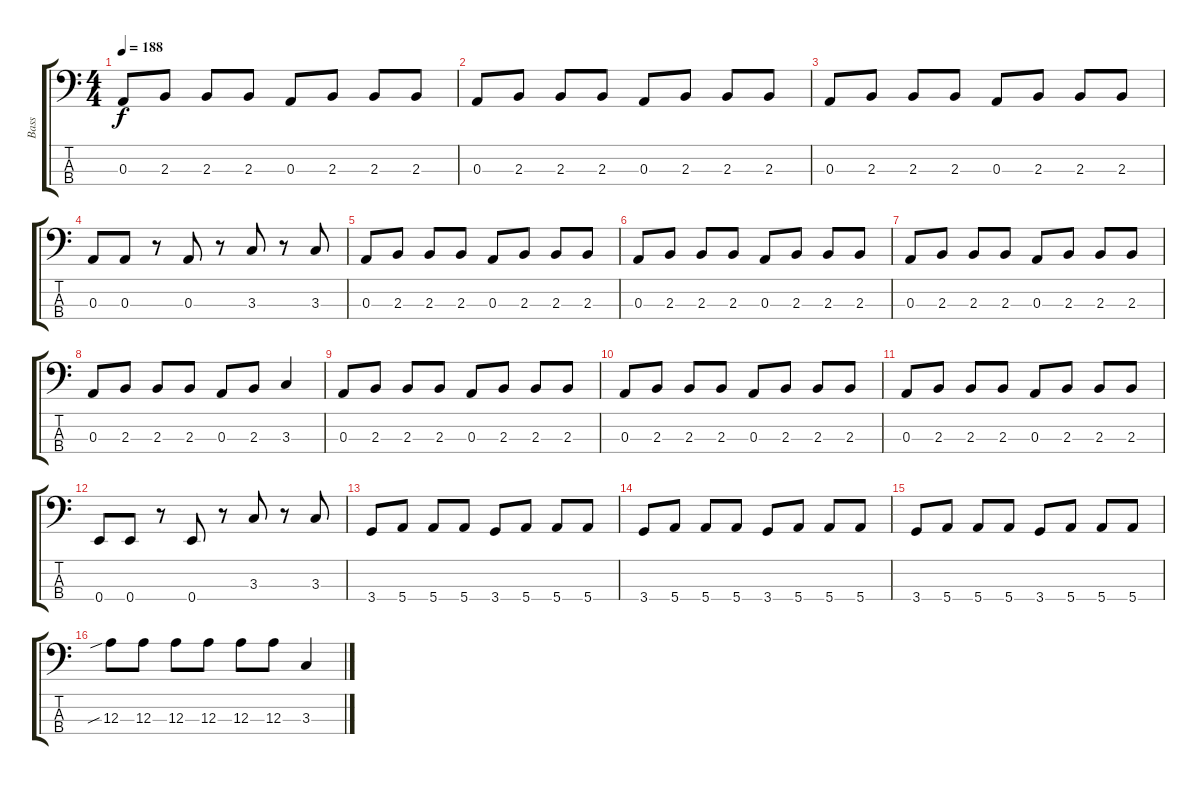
\track ("Bass" "Bass") {instrument electricbasspick}
\staff {score tabs}
\tuning (G2 D2 A1 E1) {hide}
\ts (4 4)
\tempo 188
\clef f4
\ks c
0.3.8{dy f} 2.3.8 2.3.8 2.3.8 0.3.8 2.3.8 2.3.8 2.3.8 |
0.3.8 2.3.8 2.3.8 2.3.8 0.3.8 2.3.8 2.3.8 2.3.8 |
0.3.8 2.3.8 2.3.8 2.3.8 0.3.8 2.3.8 2.3.8 2.3.8 |
0.3.8 0.3.8 r.8 0.3.8 r.8 3.3.8 r.8 3.3.8 |
0.3.8 2.3.8 2.3.8 2.3.8 0.3.8 2.3.8 2.3.8 2.3.8 |
0.3.8 2.3.8 2.3.8 2.3.8 0.3.8 2.3.8 2.3.8 2.3.8 |
0.3.8 2.3.8 2.3.8 2.3.8 0.3.8 2.3.8 2.3.8 2.3.8 |
0.3.8 2.3.8 2.3.8 2.3.8 0.3.8 2.3.8 3.3.4 |
0.3.8 2.3.8 2.3.8 2.3.8 0.3.8 2.3.8 2.3.8 2.3.8 |
0.3.8 2.3.8 2.3.8 2.3.8 0.3.8 2.3.8 2.3.8 2.3.8 |
0.3.8 2.3.8 2.3.8 2.3.8 0.3.8 2.3.8 2.3.8 2.3.8 |
0.4.8 0.4.8 r.8 0.4.8 r.8 3.3.8 r.8 3.3.8 |
3.4.8 5.4.8 5.4.8 5.4.8 3.4.8 5.4.8 5.4.8 5.4.8 |
3.4.8 5.4.8 5.4.8 5.4.8 3.4.8 5.4.8 5.4.8 5.4.8 |
3.4.8 5.4.8 5.4.8 5.4.8 3.4.8 5.4.8 5.4.8 5.4.8 |
12.3{sib}.8 12.3.8 12.3.8 12.3.8 12.3.8 12.3.8 3.3.4
